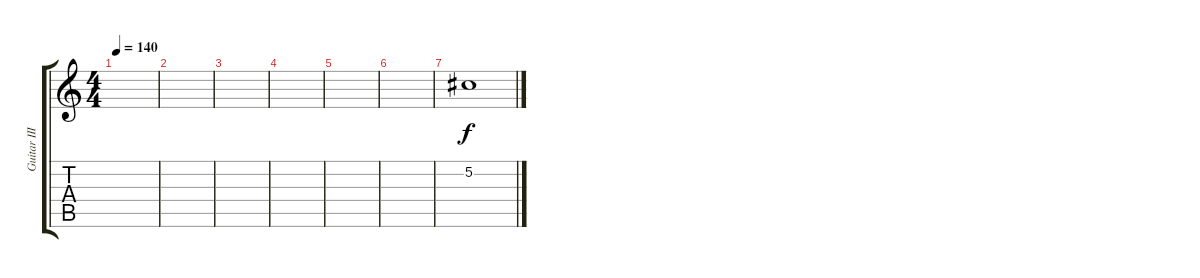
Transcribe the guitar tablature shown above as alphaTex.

\track ("Guitar III" "Guitar III") {instrument guitarharmonics}
\staff {score tabs}
\tuning (Db4 Ab3 E3 B2 Gb2 B1) {hide}
\ts (4 4)
\tempo 140
\clef g2
\ks c
|
|
|
|
|
|
5.2.1
